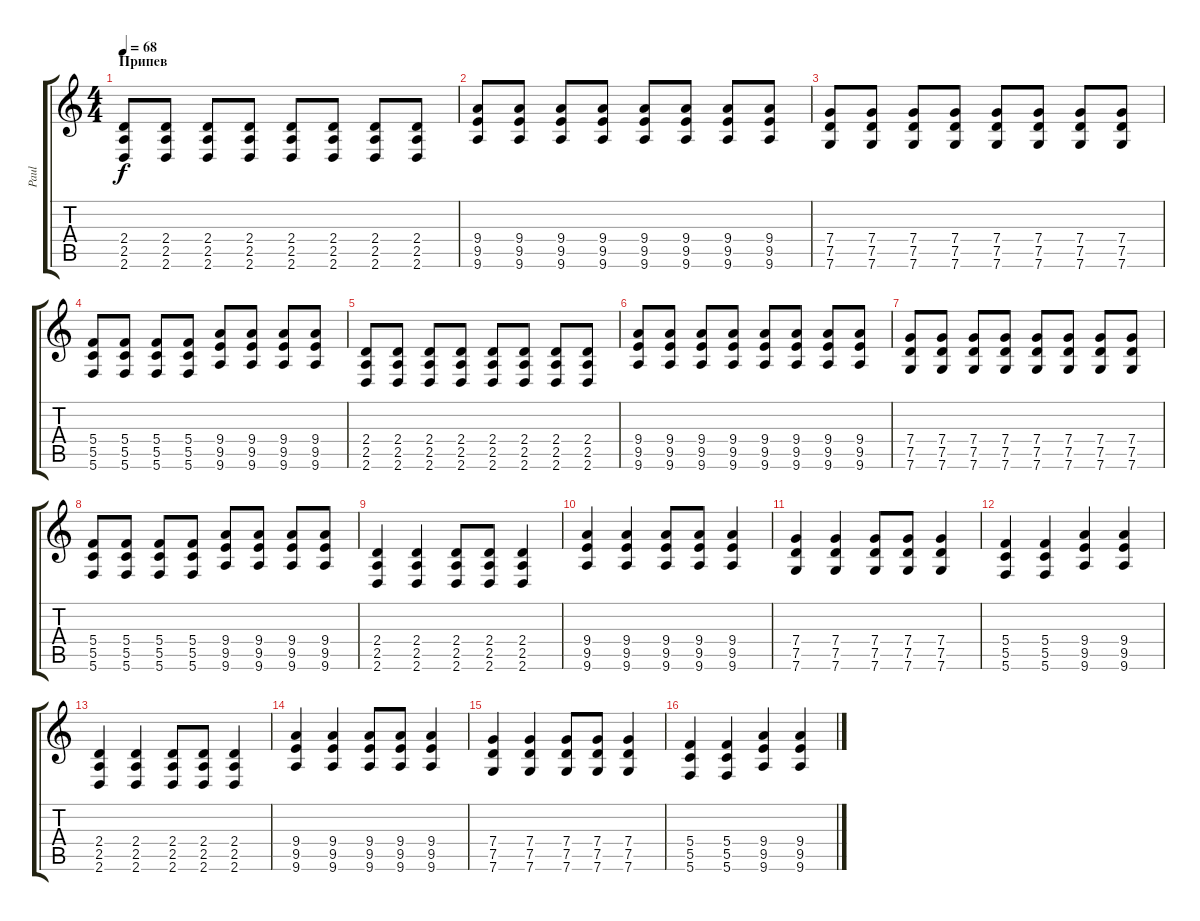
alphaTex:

\track ("Paul" "Paul") {instrument acousticguitarnylon}
\staff {score tabs}
\tuning (D4 A3 F3 C3 G2 C2) {hide}
\ts (4 4)
\section ("" "Припев")
\tempo 68
\clef g2
\ks c
(2.4 2.5 2.6).8{dy f volume 10} (2.4 2.5 2.6).8 (2.4 2.5 2.6).8 (2.4 2.5 2.6).8 (2.4 2.5 2.6).8 (2.4 2.5 2.6).8 (2.4 2.5 2.6).8 (2.4 2.5 2.6).8 |
(9.4 9.5 9.6).8{volume 11} (9.4 9.5 9.6).8 (9.4 9.5 9.6).8 (9.4 9.5 9.6).8 (9.4 9.5 9.6).8 (9.4 9.5 9.6).8 (9.4 9.5 9.6).8 (9.4 9.5 9.6).8 |
(7.4 7.5 7.6).8{volume 11} (7.4 7.5 7.6).8 (7.4 7.5 7.6).8 (7.4 7.5 7.6).8 (7.4 7.5 7.6).8 (7.4 7.5 7.6).8 (7.4 7.5 7.6).8 (7.4 7.5 7.6).8 |
(5.4 5.5 5.6).8{volume 11} (5.4 5.5 5.6).8 (5.4 5.5 5.6).8 (5.4 5.5 5.6).8 (9.4 9.5 9.6).8 (9.4 9.5 9.6).8 (9.4 9.5 9.6).8 (9.4 9.5 9.6).8 |
(2.4 2.5 2.6).8{volume 11} (2.4 2.5 2.6).8 (2.4 2.5 2.6).8 (2.4 2.5 2.6).8 (2.4 2.5 2.6).8 (2.4 2.5 2.6).8 (2.4 2.5 2.6).8 (2.4 2.5 2.6).8 |
(9.4 9.5 9.6).8{volume 11} (9.4 9.5 9.6).8 (9.4 9.5 9.6).8 (9.4 9.5 9.6).8 (9.4 9.5 9.6).8 (9.4 9.5 9.6).8 (9.4 9.5 9.6).8 (9.4 9.5 9.6).8 |
(7.4 7.5 7.6).8{volume 11} (7.4 7.5 7.6).8 (7.4 7.5 7.6).8 (7.4 7.5 7.6).8 (7.4 7.5 7.6).8 (7.4 7.5 7.6).8 (7.4 7.5 7.6).8 (7.4 7.5 7.6).8 |
(5.4 5.5 5.6).8{volume 11} (5.4 5.5 5.6).8 (5.4 5.5 5.6).8 (5.4 5.5 5.6).8 (9.4 9.5 9.6).8 (9.4 9.5 9.6).8 (9.4 9.5 9.6).8 (9.4 9.5 9.6).8 |
(2.4 2.5 2.6).4{volume 8 instrument distortionguitar} (2.4 2.5 2.6).4 (2.4 2.5 2.6).8 (2.4 2.5 2.6).8 (2.4 2.5 2.6).4 |
(9.4 9.5 9.6).4 (9.4 9.5 9.6).4 (9.4 9.5 9.6).8 (9.4 9.5 9.6).8 (9.4 9.5 9.6).4 |
(7.4 7.5 7.6).4 (7.4 7.5 7.6).4 (7.4 7.5 7.6).8 (7.4 7.5 7.6).8 (7.4 7.5 7.6).4 |
(5.4 5.5 5.6).4 (5.4 5.5 5.6).4 (9.4 9.5 9.6).4 (9.4 9.5 9.6).4 |
(2.4 2.5 2.6).4{volume 8 instrument distortionguitar} (2.4 2.5 2.6).4 (2.4 2.5 2.6).8 (2.4 2.5 2.6).8 (2.4 2.5 2.6).4 |
(9.4 9.5 9.6).4 (9.4 9.5 9.6).4 (9.4 9.5 9.6).8 (9.4 9.5 9.6).8 (9.4 9.5 9.6).4 |
(7.4 7.5 7.6).4 (7.4 7.5 7.6).4 (7.4 7.5 7.6).8 (7.4 7.5 7.6).8 (7.4 7.5 7.6).4 |
(5.4 5.5 5.6).4 (5.4 5.5 5.6).4 (9.4 9.5 9.6).4 (9.4 9.5 9.6).4
